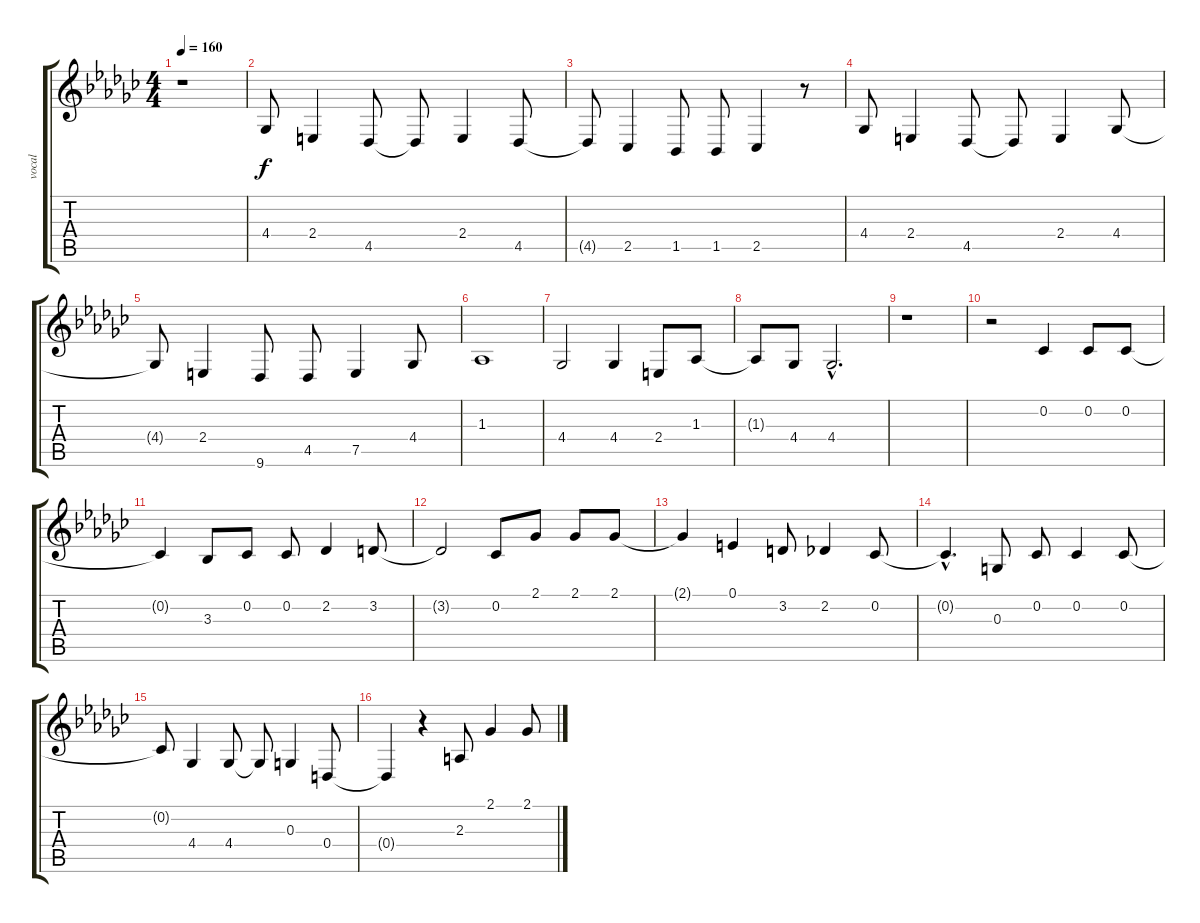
\track ("vocal" "vocal") {instrument koto}
\staff {score tabs}
\tuning (E4 B3 G3 D3 A2 E2) {hide}
\ts (4 4)
\tempo 160
\clef g2
\ks gb
r.1{dy f} |
4.4.8 2.4.4 4.5.8 4.5{t}.8 2.4.4 4.5.8 |
4.5{t}.8 2.5.4 1.5.8 1.5.8 2.5.4 r.8 |
4.4.8 2.4.4 4.5.8 4.5{t}.8 2.4.4 4.4.8 |
4.4{t}.8 2.4.4 9.6.8 4.5.8 7.5.4 4.4.8 |
1.3.1 |
4.4.2 4.4.4 2.4.8 1.3.8 |
1.3{t}.8 4.4.8 4.4{hac}.2{d} |
r.1 |
r.2 0.2.4 0.2.8 0.2.8 |
0.2{t}.4 3.3.8 0.2.8 0.2.8 2.2.4 3.2.8 |
3.2{t}.2 0.2.8 2.1.8 2.1.8 2.1.8 |
2.1{t}.4 0.1.4 3.2.8 2.2.4 0.2.8 |
0.2{hac t}.4{d} 0.3.8 0.2.8 0.2.4 0.2.8 |
0.2{t}.8 4.4.4 4.4.8 4.4{t}.8 0.3.4 0.4.8 |
0.4{t}.4 r.4 2.3.8 2.1.4 2.1.8
